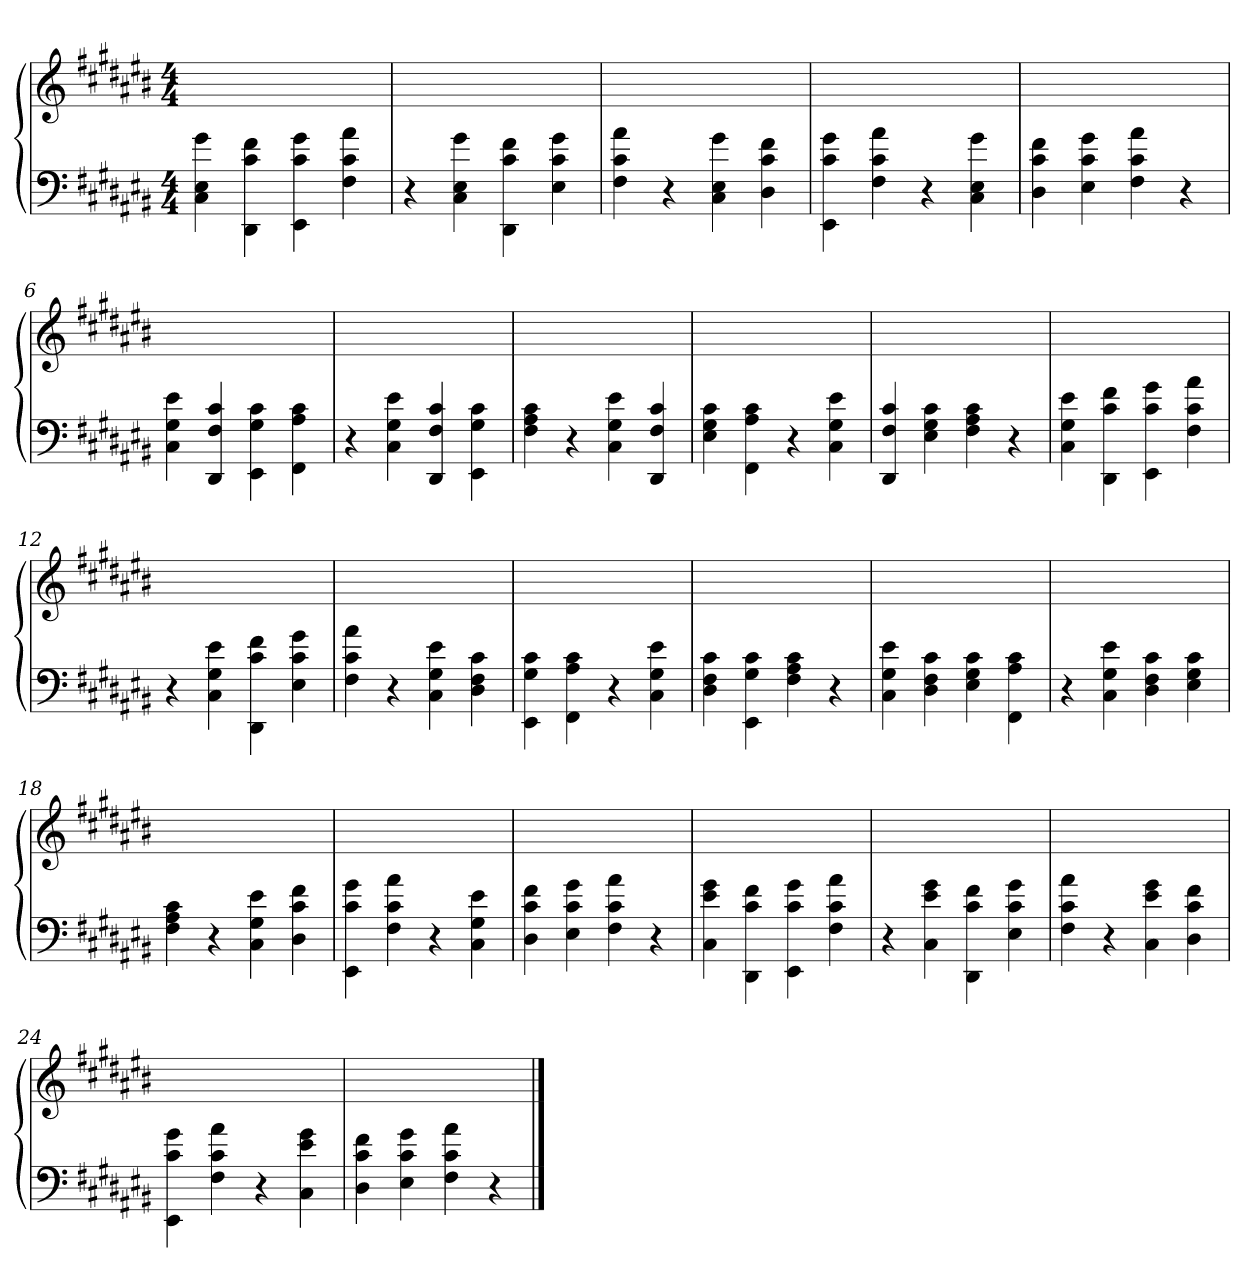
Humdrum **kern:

**kern	**kern
*part2	*part1
*staff2	*staff1
*clefF4	*clefG2
*k[f#c#g#d#a#e#b#]	*k[f#c#g#d#a#e#b#]
*C#:	*C#:
*M4/4	*M4/4
*MM60	*MM60
=1	=1
4C# 4E# 4g#	1ryy
4DD# 4c# 4f#	.
4EE# 4c# 4g#	.
4F# 4c# 4a#	.
=2	=2
4r	1ryy
4C# 4E# 4g#	.
4DD# 4c# 4f#	.
4E# 4c# 4g#	.
=3	=3
4F# 4c# 4a#	1ryy
4r	.
4C# 4E# 4g#	.
4D# 4c# 4f#	.
=4	=4
4EE# 4c# 4g#	1ryy
4F# 4c# 4a#	.
4r	.
4C# 4E# 4g#	.
=5	=5
4D# 4c# 4f#	1ryy
4E# 4c# 4g#	.
4F# 4c# 4a#	.
4r	.
=6	=6
4C# 4G# 4e#	1ryy
4DD# 4F# 4c#	.
4EE# 4G# 4c#	.
4FF# 4A# 4c#	.
=7	=7
4r	1ryy
4C# 4G# 4e#	.
4DD# 4F# 4c#	.
4EE# 4G# 4c#	.
=8	=8
4F# 4A# 4c#	1ryy
4r	.
4C# 4G# 4e#	.
4DD# 4F# 4c#	.
=9	=9
4E# 4G# 4c#	1ryy
4FF# 4A# 4c#	.
4r	.
4C# 4G# 4e#	.
=10	=10
4DD# 4F# 4c#	1ryy
4E# 4G# 4c#	.
4F# 4A# 4c#	.
4r	.
=11	=11
4C# 4G# 4e#	1ryy
4DD# 4c# 4f#	.
4EE# 4c# 4g#	.
4F# 4c# 4a#	.
=12	=12
4r	1ryy
4C# 4G# 4e#	.
4DD# 4c# 4f#	.
4E# 4c# 4g#	.
=13	=13
4F# 4c# 4a#	1ryy
4r	.
4C# 4G# 4e#	.
4D# 4F# 4c#	.
=14	=14
4EE# 4G# 4c#	1ryy
4FF# 4A# 4c#	.
4r	.
4C# 4G# 4e#	.
=15	=15
4D# 4F# 4c#	1ryy
4EE# 4G# 4c#	.
4F# 4A# 4c#	.
4r	.
=16	=16
4C# 4G# 4e#	1ryy
4D# 4F# 4c#	.
4E# 4G# 4c#	.
4FF# 4A# 4c#	.
=17	=17
4r	1ryy
4C# 4G# 4e#	.
4D# 4F# 4c#	.
4E# 4G# 4c#	.
=18	=18
4F# 4A# 4c#	1ryy
4r	.
4C# 4G# 4e#	.
4D# 4c# 4f#	.
=19	=19
4EE# 4c# 4g#	1ryy
4F# 4c# 4a#	.
4r	.
4C# 4G# 4e#	.
=20	=20
4D# 4c# 4f#	1ryy
4E# 4c# 4g#	.
4F# 4c# 4a#	.
4r	.
=21	=21
4C# 4e# 4g#	1ryy
4DD# 4c# 4f#	.
4EE# 4c# 4g#	.
4F# 4c# 4a#	.
=22	=22
4r	1ryy
4C# 4e# 4g#	.
4DD# 4c# 4f#	.
4E# 4c# 4g#	.
=23	=23
4F# 4c# 4a#	1ryy
4r	.
4C# 4e# 4g#	.
4D# 4c# 4f#	.
=24	=24
4EE# 4c# 4g#	1ryy
4F# 4c# 4a#	.
4r	.
4C# 4e# 4g#	.
=25	=25
4D# 4c# 4f#	1ryy
4E# 4c# 4g#	.
4F# 4c# 4a#	.
4r	.
==	==
*-	*-
